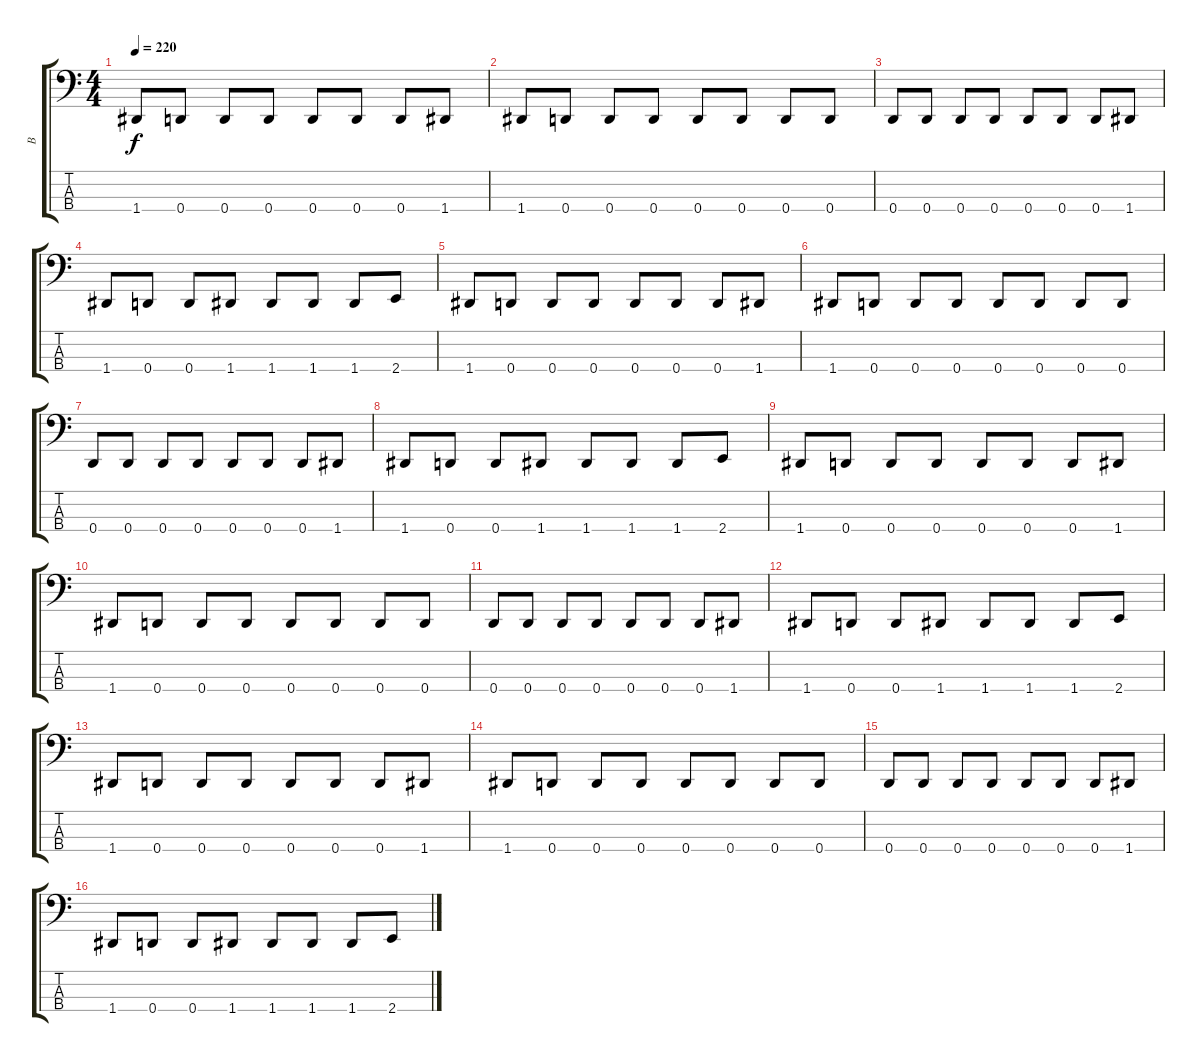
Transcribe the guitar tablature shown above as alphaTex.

\track ("B" "B") {instrument electricbassfinger}
\staff {score tabs}
\tuning (G2 D2 A1 D1) {hide}
\ts (4 4)
\tempo 220
\clef f4
\ks c
1.4.8{dy f} 0.4.8 0.4.8 0.4.8 0.4.8 0.4.8 0.4.8 1.4.8 |
1.4.8 0.4.8 0.4.8 0.4.8 0.4.8 0.4.8 0.4.8 0.4.8 |
0.4.8 0.4.8 0.4.8 0.4.8 0.4.8 0.4.8 0.4.8 1.4.8 |
1.4.8 0.4.8 0.4.8 1.4.8 1.4.8 1.4.8 1.4.8 2.4.8 |
1.4.8 0.4.8 0.4.8 0.4.8 0.4.8 0.4.8 0.4.8 1.4.8 |
1.4.8 0.4.8 0.4.8 0.4.8 0.4.8 0.4.8 0.4.8 0.4.8 |
0.4.8 0.4.8 0.4.8 0.4.8 0.4.8 0.4.8 0.4.8 1.4.8 |
1.4.8 0.4.8 0.4.8 1.4.8 1.4.8 1.4.8 1.4.8 2.4.8 |
1.4.8 0.4.8 0.4.8 0.4.8 0.4.8 0.4.8 0.4.8 1.4.8 |
1.4.8 0.4.8 0.4.8 0.4.8 0.4.8 0.4.8 0.4.8 0.4.8 |
0.4.8 0.4.8 0.4.8 0.4.8 0.4.8 0.4.8 0.4.8 1.4.8 |
1.4.8 0.4.8 0.4.8 1.4.8 1.4.8 1.4.8 1.4.8 2.4.8 |
1.4.8 0.4.8 0.4.8 0.4.8 0.4.8 0.4.8 0.4.8 1.4.8 |
1.4.8 0.4.8 0.4.8 0.4.8 0.4.8 0.4.8 0.4.8 0.4.8 |
0.4.8 0.4.8 0.4.8 0.4.8 0.4.8 0.4.8 0.4.8 1.4.8 |
1.4.8 0.4.8 0.4.8 1.4.8 1.4.8 1.4.8 1.4.8 2.4.8
